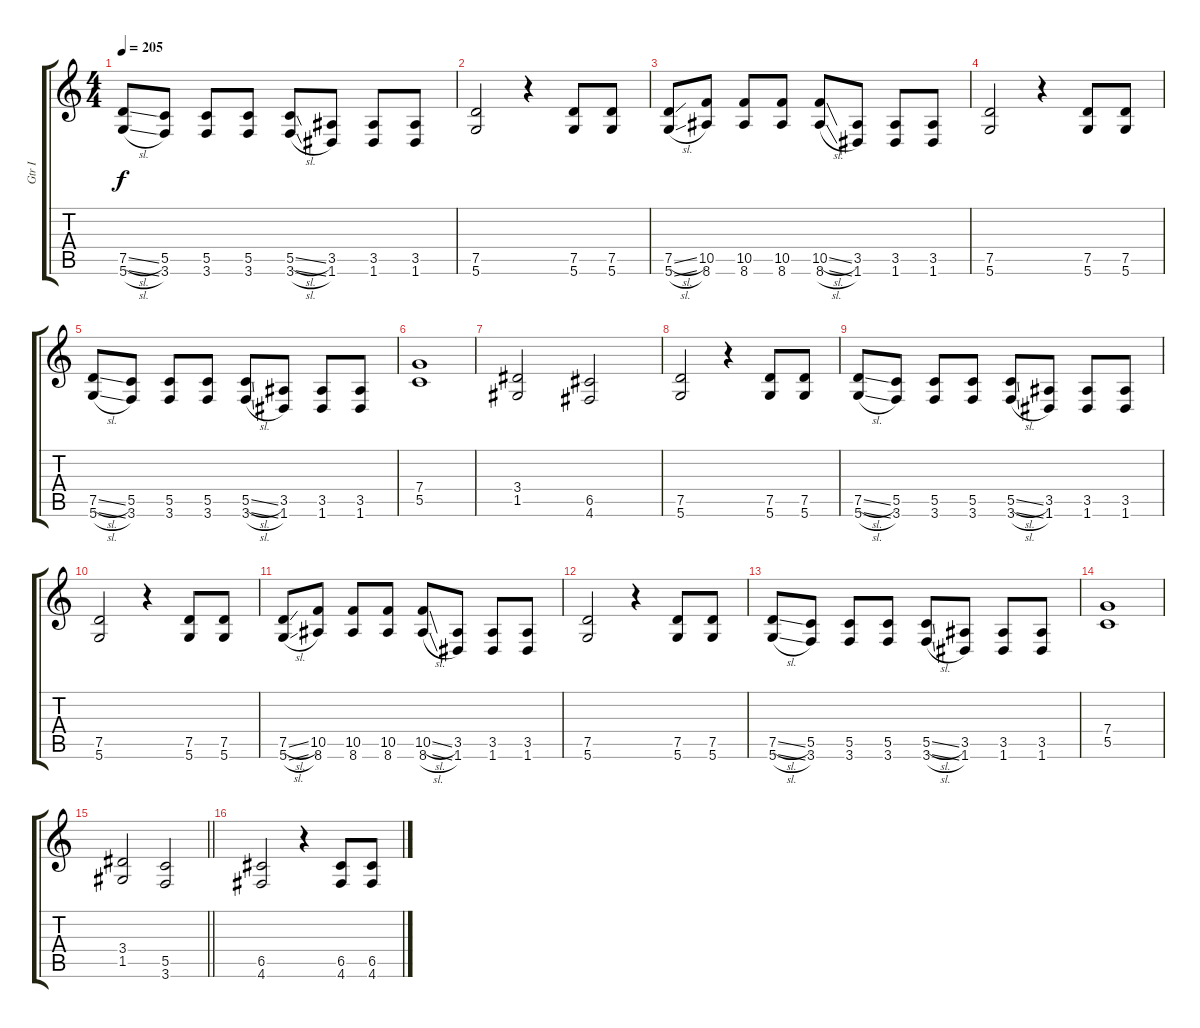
\track ("Gtr I" "Gtr I") {instrument distortionguitar}
\staff {score tabs}
\tuning (D4 A3 F3 C3 G2 D2) {hide}
\ts (4 4)
\tempo 205
\clef g2
\ks c
(7.5{sl} 5.6{sl}).8{dy f} (5.5 3.6).8 (5.5 3.6).8 (5.5 3.6).8 (5.5{sl} 3.6{sl}).8 (3.5 1.6).8 (3.5 1.6).8 (3.5 1.6).8 |
(7.5 5.6).2 r.4 (7.5 5.6).8 (7.5 5.6).8 |
(7.5{sl} 5.6{sl}).8 (10.5 8.6).8 (10.5 8.6).8 (10.5 8.6).8 (10.5{sl} 8.6{sl}).8 (3.5 1.6).8 (3.5 1.6).8 (3.5 1.6).8 |
(7.5 5.6).2 r.4 (7.5 5.6).8 (7.5 5.6).8 |
(7.5{sl} 5.6{sl}).8 (5.5 3.6).8 (5.5 3.6).8 (5.5 3.6).8 (5.5{sl} 3.6{sl}).8 (3.5 1.6).8 (3.5 1.6).8 (3.5 1.6).8 |
(7.4 5.5).1 |
(3.4 1.5).2 (6.5 4.6).2 |
(7.5 5.6).2 r.4 (7.5 5.6).8 (7.5 5.6).8 |
(7.5{sl} 5.6{sl}).8 (5.5 3.6).8 (5.5 3.6).8 (5.5 3.6).8 (5.5{sl} 3.6{sl}).8 (3.5 1.6).8 (3.5 1.6).8 (3.5 1.6).8 |
(7.5 5.6).2 r.4 (7.5 5.6).8 (7.5 5.6).8 |
(7.5{sl} 5.6{sl}).8 (10.5 8.6).8 (10.5 8.6).8 (10.5 8.6).8 (10.5{sl} 8.6{sl}).8 (3.5 1.6).8 (3.5 1.6).8 (3.5 1.6).8 |
(7.5 5.6).2 r.4 (7.5 5.6).8 (7.5 5.6).8 |
(7.5{sl} 5.6{sl}).8 (5.5 3.6).8 (5.5 3.6).8 (5.5 3.6).8 (5.5{sl} 3.6{sl}).8 (3.5 1.6).8 (3.5 1.6).8 (3.5 1.6).8 |
(7.4 5.5).1 |
\barLineRight lightlight
(3.4 1.5).2 (5.5 3.6).2 |
(6.5 4.6).2 r.4 (6.5 4.6).8 (6.5 4.6).8
